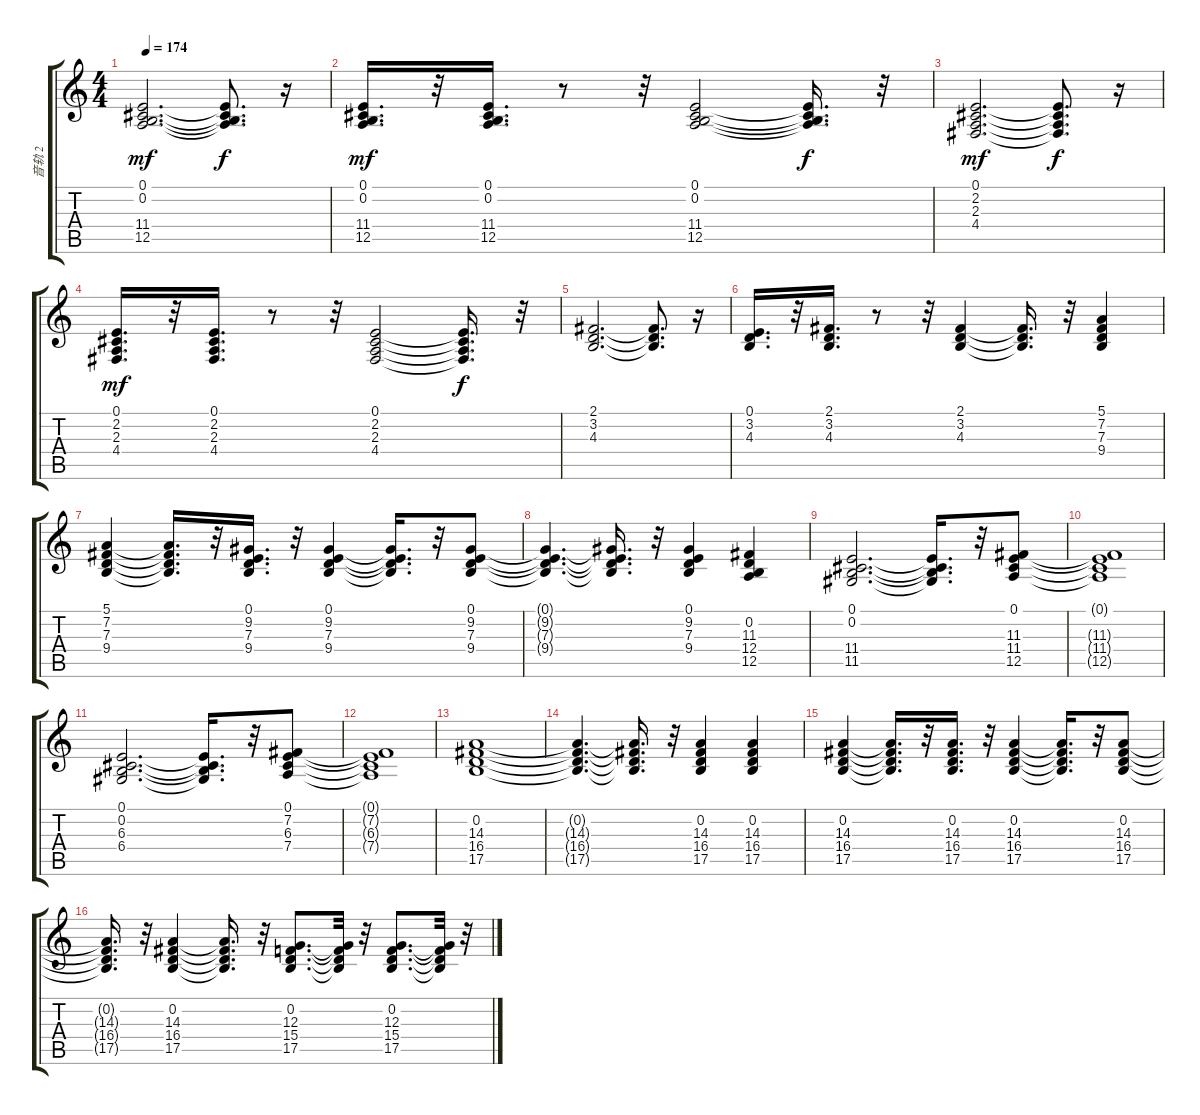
\track ("音轨 2" "音轨 2") {instrument lead2sawtooth}
\staff {score tabs}
\tuning (E4 B3 G3 D3 A2 E2) {hide}
\ts (4 4)
\tempo 174
\clef g2
\ks c
(0.1 0.2 11.4 12.5).2{d dy mf} (0.1{t} 0.2{t} 11.4{t} 12.5{t}).8{d dy f} r.16 |
(0.1 0.2 11.4 12.5).16{d dy mf} r.32 (0.1 0.2 11.4 12.5).16{d} r.8 r.32 (0.1 0.2 11.4 12.5).2 (0.1{t} 0.2{t} 11.4{t} 12.5{t}).16{d dy f} r.32 |
(0.1 2.2 2.3 4.4).2{d dy mf} (0.1{t} 2.2{t} 2.3{t} 4.4{t}).8{d dy f} r.16 |
(0.1 2.2 2.3 4.4).16{d dy mf} r.32 (0.1 2.2 2.3 4.4).16{d} r.8 r.32 (0.1 2.2 2.3 4.4).2 (0.1{t} 2.2{t} 2.3{t} 4.4{t}).16{d dy f} r.32 |
(2.1 3.2 4.3).2{d} (2.1{t} 3.2{t} 4.3{t}).8{d} r.16 |
(0.1 3.2 4.3).16{d} r.32 (2.1 3.2 4.3).16{d} r.8 r.32 (2.1 3.2 4.3).4 (2.1{t} 3.2{t} 4.3{t}).16{d} r.32 (5.1 7.2 7.3 9.4).4 |
(5.1 7.2 7.3 9.4).4 (5.1{t} 7.2{t} 7.3{t} 9.4{t}).16{d} r.32 (0.1 9.2 7.3 9.4).16{d} r.32 (0.1 9.2 7.3 9.4).4 (0.1{t} 9.2{t} 7.3{t} 9.4{t}).16{d} r.32 (0.1 9.2 7.3 9.4).8 |
(0.1{t} 9.2{t} 7.3{t} 9.4{t}).4{d} (0.1{t} 9.2{t} 7.3{t} 9.4{t}).16{d} r.32 (0.1 9.2 7.3 9.4).4 (0.2 11.3 12.4 12.5).4 |
(0.1 0.2 11.4 11.5).2{d} (0.1{t} 0.2{t} 11.4{t} 11.5{t}).16{d} r.32 (0.1 11.3 11.4 12.5).8 |
(0.1{t} 11.3{t} 11.4{t} 12.5{t}).1 |
(0.1 0.2 6.3 6.4).2{d} (0.1{t} 0.2{t} 6.3{t} 6.4{t}).16{d} r.32 (0.1 7.2 6.3 7.4).8 |
(0.1{t} 7.2{t} 6.3{t} 7.4{t}).1 |
(0.2 14.3 16.4 17.5).1 |
(0.2{t} 14.3{t} 16.4{t} 17.5{t}).4{d} (0.2{t} 14.3{t} 16.4{t} 17.5{t}).16{d} r.32 (0.2 14.3 16.4 17.5).4 (0.2 14.3 16.4 17.5).4 |
(0.2 14.3 16.4 17.5).4 (0.2{t} 14.3{t} 16.4{t} 17.5{t}).16{d} r.32 (0.2 14.3 16.4 17.5).16{d} r.32 (0.2 14.3 16.4 17.5).4 (0.2{t} 14.3{t} 16.4{t} 17.5{t}).16{d} r.32 (0.2 14.3 16.4 17.5).8 |
(0.2{t} 14.3{t} 16.4{t} 17.5{t}).16{d} r.32 (0.2 14.3 16.4 17.5).4 (0.2{t} 14.3{t} 16.4{t} 17.5{t}).16{d} r.32 (0.2 12.3 15.4 17.5).8{d} (0.2{t} 12.3{t} 15.4{t} 17.5{t}).32 r.32 (0.2 12.3 15.4 17.5).8{d} (0.2{t} 12.3{t} 15.4{t} 17.5{t}).32 r.32
